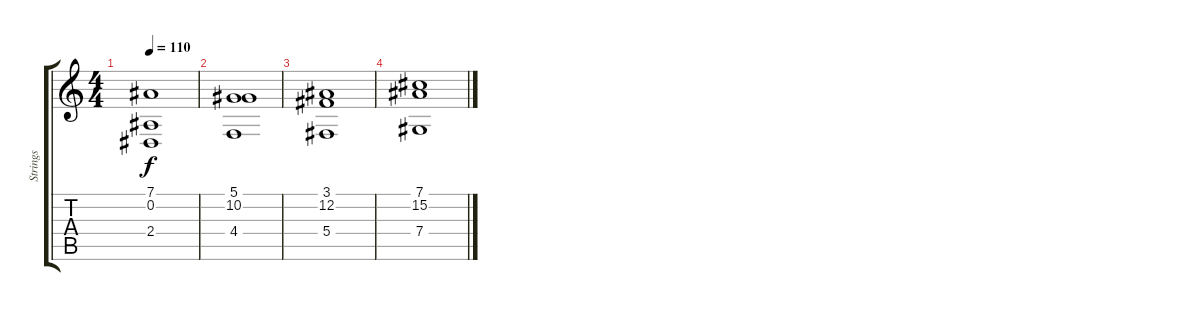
\track ("Strings" "Strings") {instrument stringensemble1}
\staff {score tabs}
\tuning (Eb4 Bb3 Gb3 Db3 Ab2 Eb2) {hide}
\ts (4 4)
\tempo 110
\clef g2
\ks c
(7.1 0.2 2.4).1{dy f volume 7} |
(5.1 10.2 4.4).1 |
(3.1 12.2 5.4).1{volume 5} |
(7.1 15.2 7.4).1{volume 3}
